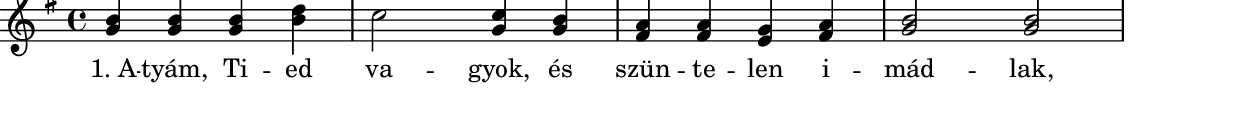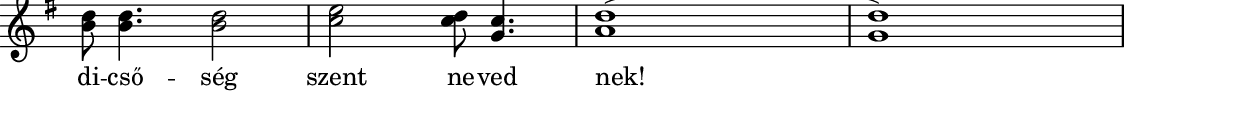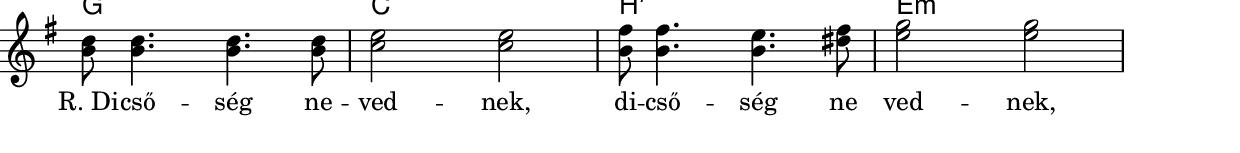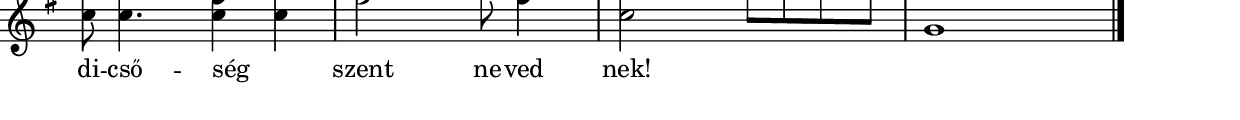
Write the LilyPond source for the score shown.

% MusicXML to Lilypond converter by Kovi

szovegAAA = \lyricmode {  "1. A" -- "tyám," "Ti" -- "ed" "va" -- "gyok," "és" "szün" -- "te" -- "len" "i" -- "mád" -- "lak," "di" -- "cső" -- "ség" "szent" "ne" -- "ved" "nek!" "R. Di" -- "cső" -- "ség" "ne" -- "ved" -- "nek," "di" -- "cső" -- "ség" "ne" "ved" -- "nek," "di" -- "cső" -- "ség" "szent" "ne" -- "ved" "nek!"  \skip 4  \skip 4  \skip 4  }

% Analyzing...
% 1 parts
% 1 Staff
% forceBassClefActive = 
melody = {
% 85 notes in the part
% 1 voices

\new Staff
\new Voice {
% 85 notes
% 16 mesaures

% Measure 1
\clef "treble"
\key g \major
\time 4/4 
<g' b' >4 <g' b' >4 <g' b' >4 <b' d'' >4 
% Measure 2
c''2 <g' c'' >4 <g' b' >4 
% Measure 3
<fis' a' >4 <fis' a' >4 <e' g' >4 <fis' a' >4 
% Measure 4
<g' b' >2 <g' b' >2 
% Measure 5
\break
<b' d'' >8 <b' d'' >4. <b' d'' >2 
% Measure 6
<c'' e'' >2 <c'' d'' >8 <g' c'' >4. 
% Measure 7
<a' d'' >1 (
% Measure 8
<g' d'' >1 )
% Measure 9
\break
\once \override Score.RehearsalMark #'self-alignment-X = #LEFT
\mark \markup{ \fontsize #-1 \box Refrén } 
<b' d'' >8 <b' d'' >4. <b' d'' >4. <b' d'' >8 
% Measure 10
<c'' e'' >2 <c'' e'' >2 
% Measure 11
<b' fis'' >8 <b' fis'' >4. <b' e'' >4. <dis'' fis'' >8 
% Measure 12
<e'' g'' >2 <e'' g'' >2 
% Measure 13
\break
<c'' g'' >8 <c'' g'' >4. <c'' fis'' >4 (<c'' g'' >4 )
% Measure 14
<fis'' a'' >2 g''8 fis''4. 
% Measure 15
<c'' g'' >2 c'''8 b''8 a''8 g''8~ 
% Measure 16
<g' g'' >1 \bar "|." 
} % voice
\addlyrics { \szovegAAA }

} % melody


harmonies = \chordmode {
% 16 chords
\germanChords
g4 s4 s4 s4 c4 s4 s4 s4 d4 s4 s4 s4 g4 s4 s4 s4 g4 s4 s4 s4 c4 s4 s4 s4 d4 s4 s4 s4 d4:7 s4 s4 s4 g4 s4 s4 s4 c4 s4 s4 s4 b4:7 s4 s4 s4 e4:m s4 s4 s4 c4 s4 s4 s4 d4 s4 s4 s4 c4 s4 s4 s4 g4
}

\include "../../definitions.ly"
